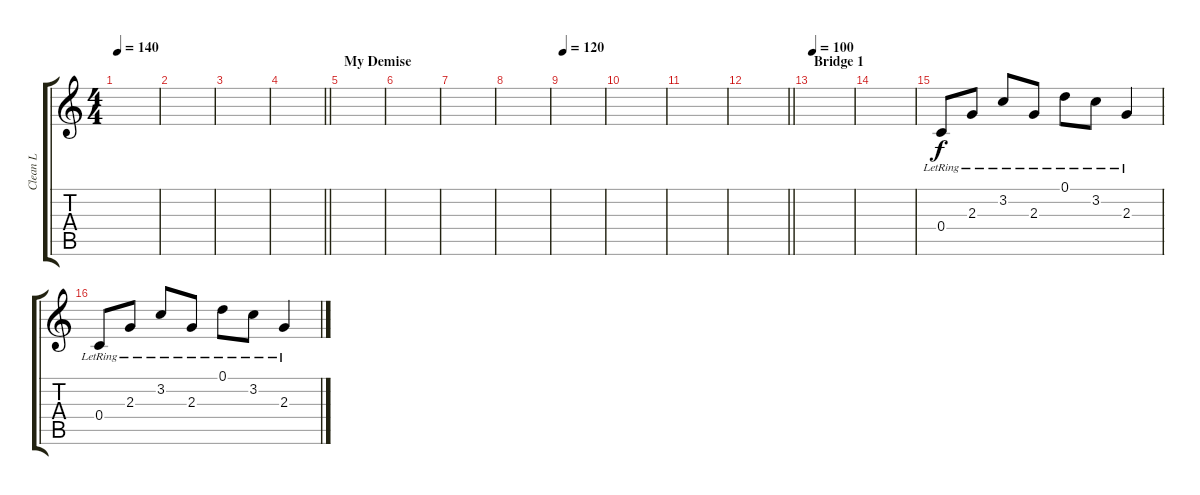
\track ("Clean L" "Clean L") {instrument acousticguitarsteel}
\staff {score tabs}
\tuning (D4 A3 F3 C3 G2 C2) {hide}
\ts (4 4)
\tempo 140
\clef g2
\ks c
|
|
|
\barLineRight lightlight
|
\section ("" "My Demise")
|
|
|
|
\tempo 120
|
|
|
\barLineRight lightlight
|
\section ("" "Bridge 1")
\tempo 100
|
|
0.4{lr}.8 2.3{lr}.8 3.2{lr}.8 2.3{lr}.8 0.1{lr}.8 3.2{lr}.8 2.3{lr}.4 |
0.4{lr}.8 2.3{lr}.8 3.2{lr}.8 2.3{lr}.8 0.1{lr}.8 3.2{lr}.8 2.3{lr}.4
